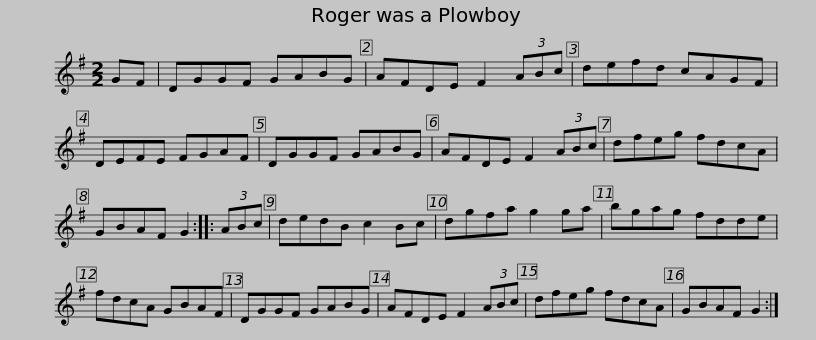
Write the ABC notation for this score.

X:1
L:1/8
M:2/2
I:linebreak $
K:G
V:1 treble
V:1
 GF | DGGF GABG | AFDE F2 (3ABc | defd cAGF | DEFE FGAF | %5
 DGGF GABG |$ AFDE F2 (3ABc | dfeg fdcA | GBAF G2 :: (3ABc | %10
 dedB c2 Bc | dgfa g2 ga |$ bgag fdde | fdcA GBAF | DGGF GABG | %15
 AFDE F2 (3ABc | dfeg fdcA | GBAF G2 :| %18
